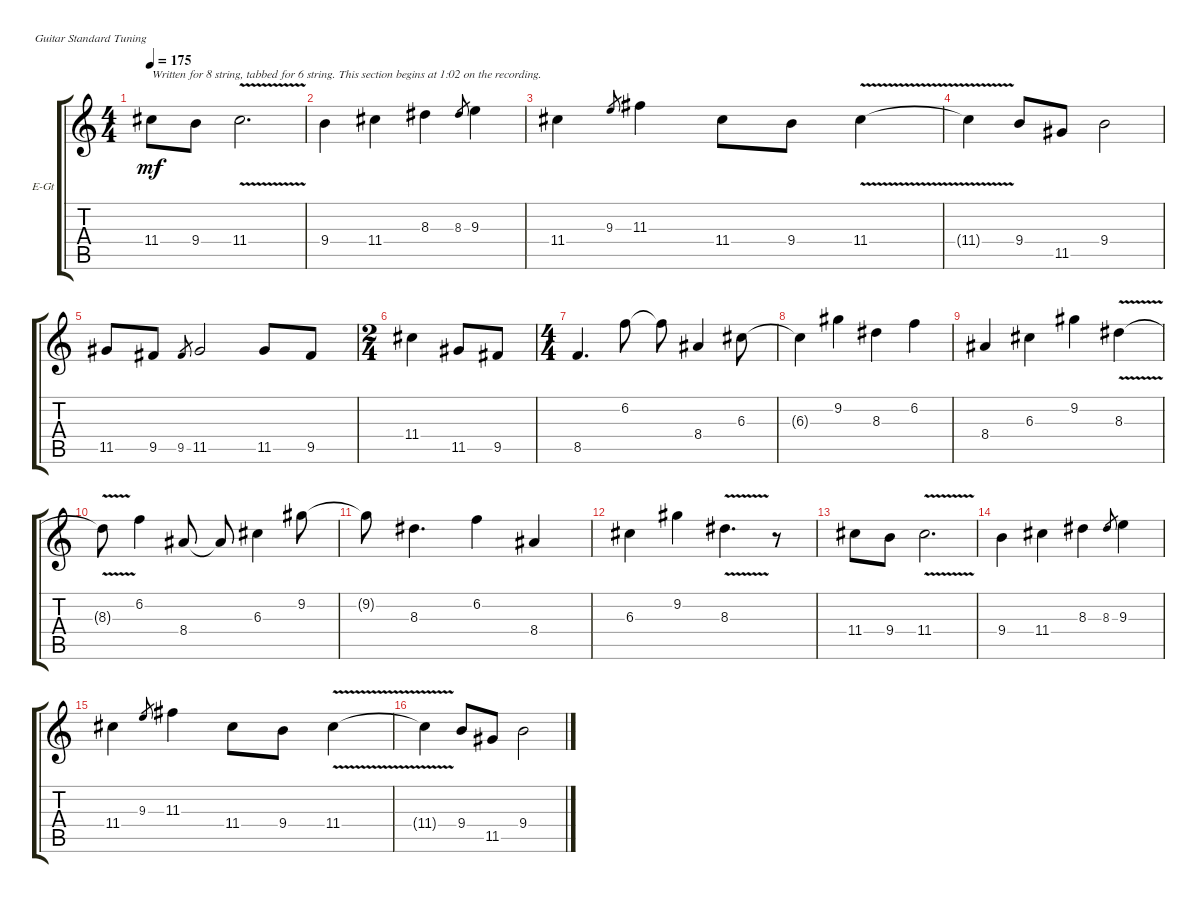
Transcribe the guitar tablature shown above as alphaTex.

\defaultSystemsLayout 4
\bracketExtendMode groupsimilarinstruments
\firstSystemTrackNameOrientation horizontal
\otherSystemsTrackNameOrientation horizontal
\track ("melody" "E-Gt") {instrument electricguitarclean}
\staff {score tabs}
\tuning (E4 B3 G3 D3 A2 E2)
\ts (4 4)
\tempo 175
\clef g2
\ks c
11.4.8{txt "Written for 8 string, tabbed for 6 string. This section begins at 1:02 on the recording." dy mf instrument electricguitarclean} 9.4.8 11.4{v}.2{d} |
9.4.4 11.4.4 8.3.4 8.3.8{gr} 9.3.4 |
11.4.4 9.3.8{gr} 11.3.4 11.4.8 9.4.8 11.4{v}.4 |
11.4{v t}.4 9.4.8 11.5.8 9.4.2 |
11.5.8 9.5.8 9.5.8{gr} 11.5.2 11.5.8 9.5.8 |
\ts (2 4)
11.4.4 11.5.8 9.5.8 |
\ts (4 4)
8.5.4{d} 6.2.8 6.2{t}.8 8.4.4 6.3.8 |
6.3{t}.4 9.2.4 8.3.4 6.2.4 |
8.4.4 6.3.4 9.2.4 8.3{v}.4 |
8.3{v t}.8 6.2.4 8.4.8 8.4{t}.8 6.3.4 9.2.8 |
9.2{t}.8 8.3.4{d} 6.2.4 8.4.4 |
6.3.4 9.2.4 8.3{v}.4{d} r.8 |
11.4.8 9.4.8 11.4{v}.2{d} |
9.4.4 11.4.4 8.3.4 8.3.8{gr} 9.3.4 |
11.4.4 9.3.8{gr} 11.3.4 11.4.8 9.4.8 11.4{v}.4 |
11.4{v t}.4 9.4.8 11.5.8 9.4.2
